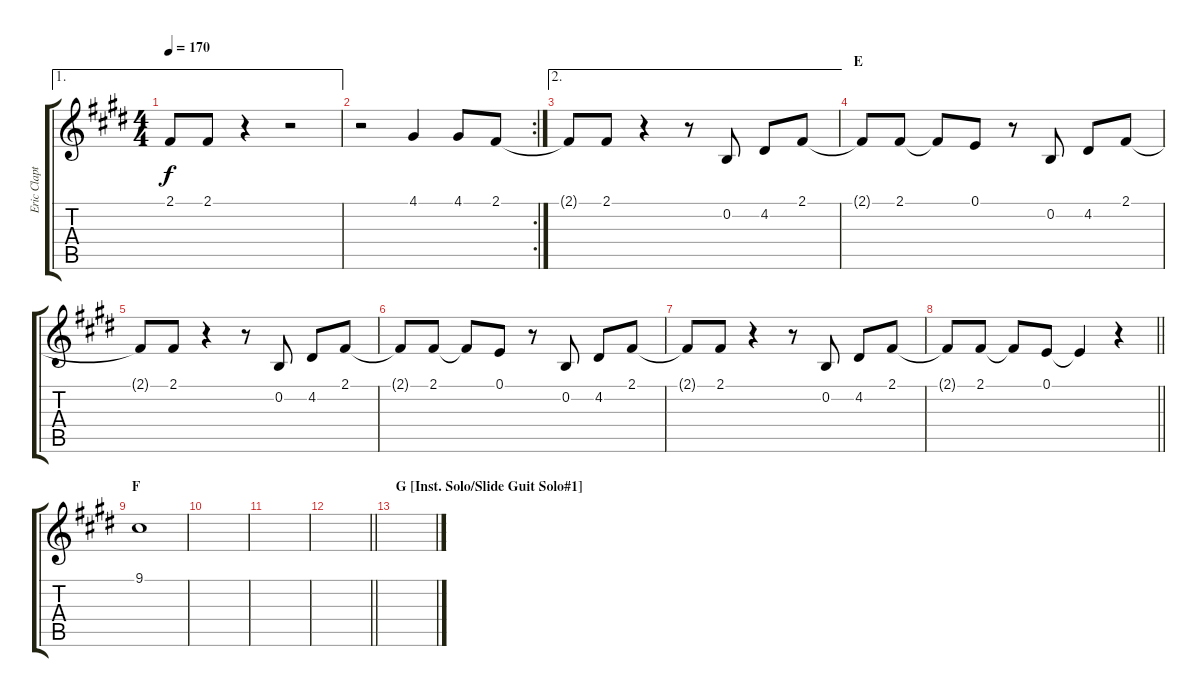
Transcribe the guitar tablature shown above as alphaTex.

\track ("Eric Clapton Voice" "Eric Clapt") {instrument harmonica}
\staff {score tabs}
\tuning (E4 B3 G3 D3 A2 E2) {hide}
\ae 1
\ts (4 4)
\tempo 170
\clef g2
\ks e
2.1{t}.8{dy f} 2.1.8 r.4 r.2 |
\rc 2
r.2 4.1.4 4.1.8 2.1.8 |
\ae 2
2.1{t}.8 2.1.8 r.4 r.8 0.2.8 4.2.8 2.1.8 |
\section ("" "E")
2.1{t}.8 2.1.8 2.1{t}.8 0.1.8 r.8 0.2.8 4.2.8 2.1.8 |
2.1{t}.8 2.1.8 r.4 r.8 0.2.8 4.2.8 2.1.8 |
2.1{t}.8 2.1.8 2.1{t}.8 0.1.8 r.8 0.2.8 4.2.8 2.1.8 |
2.1{t}.8 2.1.8 r.4 r.8 0.2.8 4.2.8 2.1.8 |
\barLineRight lightlight
2.1{t}.8 2.1.8 2.1{t}.8 0.1.8 0.1{t}.4 r.4 |
\section ("" "F")
9.1.1 |
|
|
\barLineRight lightlight
|
\section ("" "G [Inst. Solo/Slide Guit Solo#1]")
